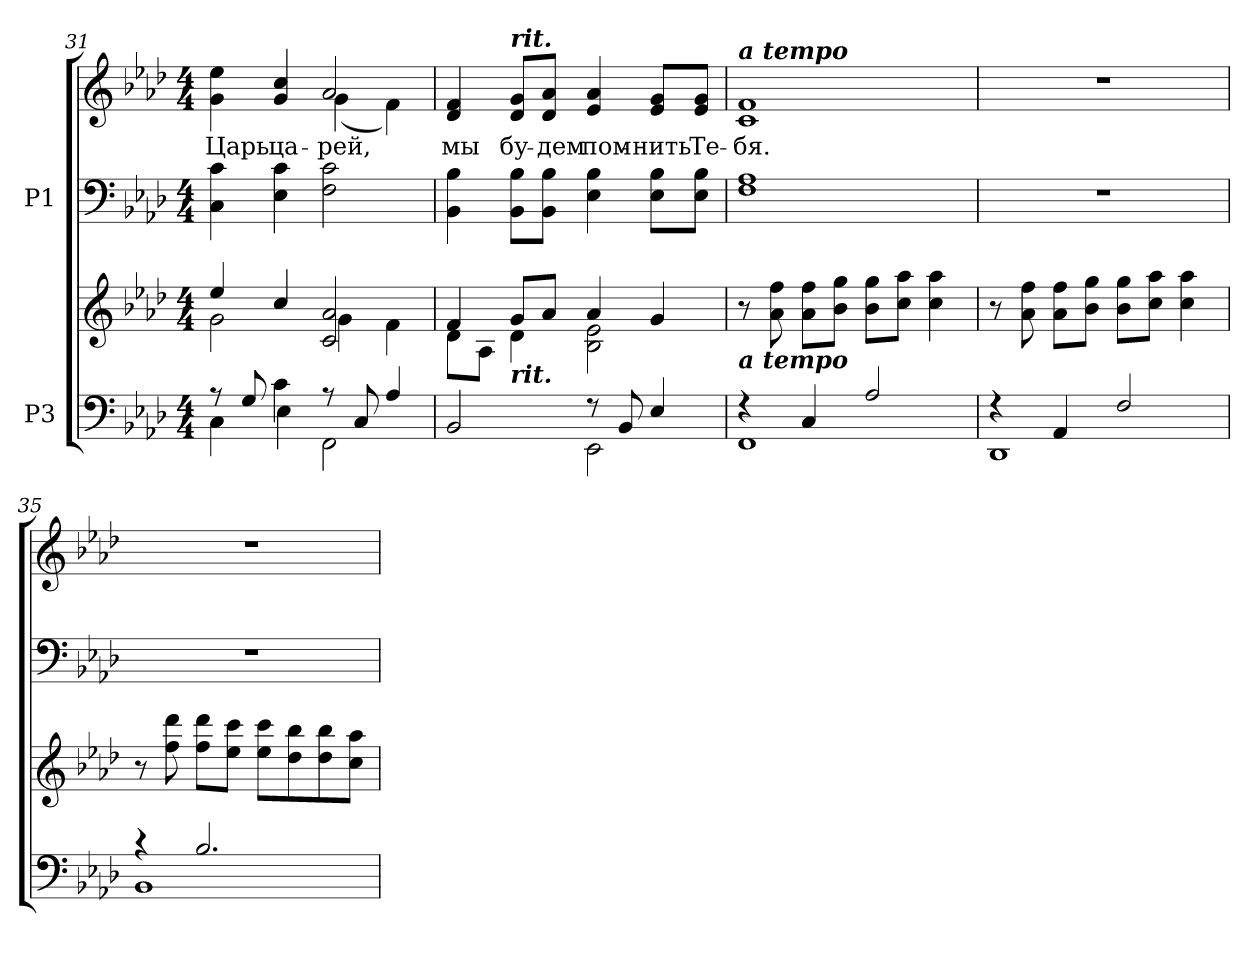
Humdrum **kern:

**kern	**kern	**kern	**kern	**text
*part2	*part2	*part1	*part1	*part1
*staff4	*staff3	*staff2	*staff1	*staff1
*I"P3	*	*I"P1	*	*
*clefF4	*clefG2	*clefF4	*clefG2	*
*k[b-e-a-d-]	*k[b-e-a-d-]	*k[b-e-a-d-]	*k[b-e-a-d-]	*
*f:	*f:	*f:	*f:	*
*M4/4	*M4/4	*M4/4	*M4/4	*
=31	=31	=31	=31	=31
*^	*^	*	*	*
!	!	!	!	!	!	!LO:LY:b:color=#000000
*	*	*	*	*	*^	*
8r	4Ci\	4ee-i/	2gi\	4Ci\ 4ci	4gi\ 4ee-i	2ryy	Царь
8Gi/	.	.	.	.	.	.	.
!	!	!	!	!	!	!	!LO:LY:b:color=#000000
4ci\	4E-i\	4cci/	.	4E-i\ 4ci	4gi/ 4cci	.	ца-
!	!	!	!	!	!	!	!LO:LY:b:color=#000000
8r	2FFi\	2ci/ 2a-i	4gi\	2Fi\ 2ci	2a-i/	(4gi\	-рей,
8Ci/	.	.	.	.	.	.	.
4A-i/	.	.	4fi\	.	.	4fi\)	.
*	*	*	*	*	*v	*v	*
!!LO:LB:g=z
=32	=32	=32	=32	=32	=32	=32
*	*	*	*	*	*^	*
!	!	!	!	!	!	!	!LO:LY:b:color=#000000
*	*	*	*	*	*v	*v	*
2BB-i/	2ryy	4fi/	8d-i\L	4BB-i\ 4B-i	4d-i/ 4fi	мы
.	.	.	8A-i\J	.	.	.
!	!	!	!	!	!LO:TX:a:Bi:t=rit.	!
!	!	!LO:TX:b:Bi:t=rit.	!	!	!	!
!	!	!	!	!	!	!LO:LY:b:color=#000000
.	.	8gi/L	4d-i\	8BB-i\ 8B-iL	8d-i/ 8giL	бу-
!	!	!	!	!	!	!LO:LY:b:color=#000000
.	.	8a-i/J	.	8BB-i\ 8B-iJ	8d-i/ 8a-iJ	-дем
!	!	!	!	!	!	!LO:LY:b:color=#000000
8r	2EE-i\	4a-i/	2B-i\ 2e-i	4E-i\ 4B-i	4e-i/ 4a-i	пом-
8BB-i/	.	.	.	.	.	.
!	!	!	!	!	!	!LO:LY:b:color=#000000
4E-i/	.	4gi/	.	8E-i\ 8B-iL	8e-i/ 8giL	-нить
!	!	!	!	!	!	!LO:LY:b:color=#000000
.	.	.	.	8E-i\ 8B-iJ	8e-i/ 8giJ	Те-
*	*	*v	*v	*	*	*
=33	=33	=33	=33	=33	=33
!	!	!	!	!LO:TX:a:Bi:t=a tempo	!
!	!	!LO:TX:b:Bi:t=a tempo	!	!	!
!	!	!	!	!	!LO:LY:b:color=#000000
4r	1FFi	8r	1Fi 1A-i	1ci 1fi	-бя.
.	.	8a-i\ 8ffi	.	.	.
4Ci/	.	8a-i\ 8ffiL	.	.	.
.	.	8b-i\ 8ggiJ	.	.	.
2A-i/	.	8b-i\ 8ggiL	.	.	.
.	.	8cci\ 8aa-iJ	.	.	.
.	.	4cci\ 4aa-i	.	.	.
=34	=34	=34	=34	=34	=34
4r	1DD-i	8r	1r	1r	.
.	.	8a-i\ 8ffi	.	.	.
4AA-i/	.	8a-i\ 8ffiL	.	.	.
.	.	8b-i\ 8ggiJ	.	.	.
2Fi/	.	8b-i\ 8ggiL	.	.	.
.	.	8cci\ 8aa-iJ	.	.	.
.	.	4cci\ 4aa-i	.	.	.
=35	=35	=35	=35	=35	=35
4r	1BB-i	8r	1r	1r	.
.	.	8ffi\ 8ddd-i	.	.	.
2.B-i/	.	8ffi\ 8ddd-iL	.	.	.
.	.	8ee-i\ 8ccciJ	.	.	.
.	.	8ee-i\ 8ccciL	.	.	.
.	.	8dd-i\ 8bb-i	.	.	.
.	.	8dd-i\ 8bb-i	.	.	.
.	.	8cci\ 8aa-iJ	.	.	.
*v	*v	*	*	*	*
=	=	=	=	=
*-	*-	*-	*-	*-
